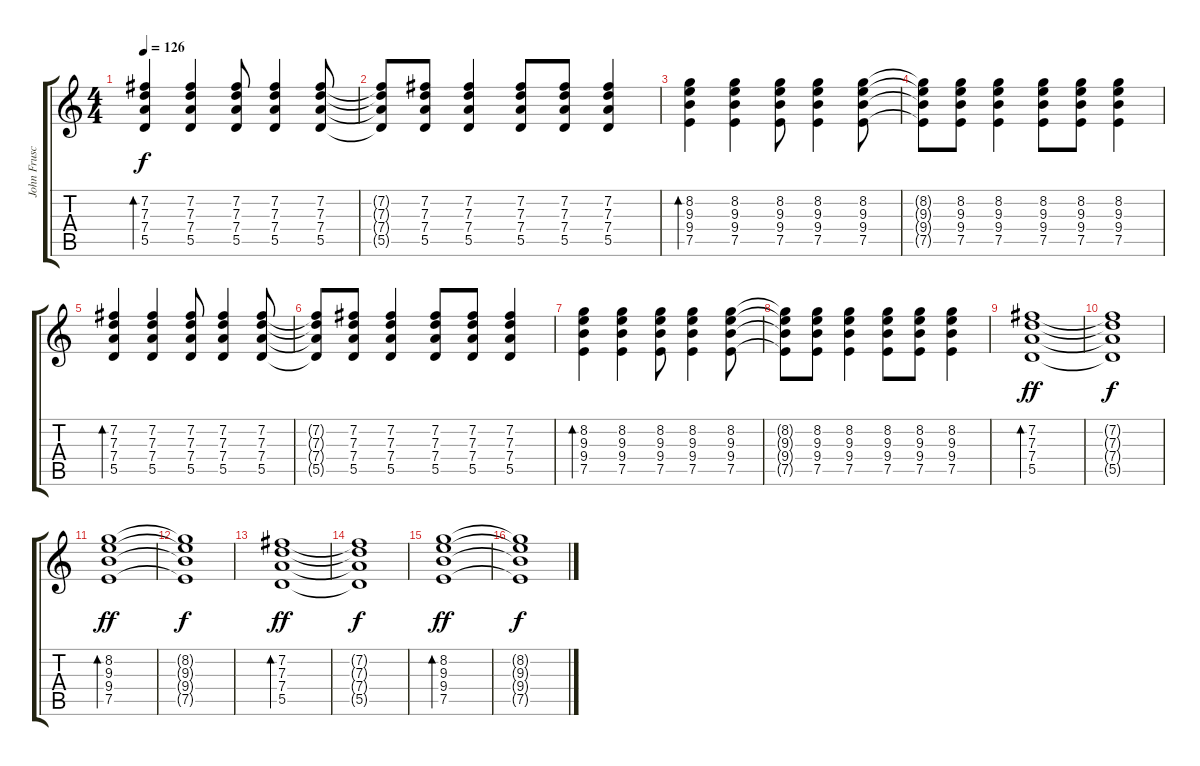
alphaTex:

\track ("John Frusciante" "John Frusc") {instrument electricguitarjazz}
\staff {score tabs}
\tuning (E4 B3 G3 D3 A2 E2) {hide}
\ts (4 4)
\tempo 126
\clef g2
\ks c
(7.2 7.3 7.4 5.5).4{bd 120 dy f instrument electricguitarjazz} (7.2 7.3 7.4 5.5).4 (7.2 7.3 7.4 5.5).8 (7.2 7.3 7.4 5.5).4 (7.2 7.3 7.4 5.5).8 |
(7.2{t} 7.3{t} 7.4{t} 5.5{t}).8 (7.2 7.3 7.4 5.5).8 (7.2 7.3 7.4 5.5).4 (7.2 7.3 7.4 5.5).8 (7.2 7.3 7.4 5.5).8 (7.2 7.3 7.4 5.5).4 |
(8.2 9.3 9.4 7.5).4{bd 60} (8.2 9.3 9.4 7.5).4 (8.2 9.3 9.4 7.5).8 (8.2 9.3 9.4 7.5).4 (8.2 9.3 9.4 7.5).8 |
(8.2{t} 9.3{t} 9.4{t} 7.5{t}).8 (8.2 9.3 9.4 7.5).8 (8.2 9.3 9.4 7.5).4 (8.2 9.3 9.4 7.5).8 (8.2 9.3 9.4 7.5).8 (8.2 9.3 9.4 7.5).4 |
(7.2 7.3 7.4 5.5).4{bd 60} (7.2 7.3 7.4 5.5).4 (7.2 7.3 7.4 5.5).8 (7.2 7.3 7.4 5.5).4 (7.2 7.3 7.4 5.5).8 |
(7.2{t} 7.3{t} 7.4{t} 5.5{t}).8 (7.2 7.3 7.4 5.5).8 (7.2 7.3 7.4 5.5).4 (7.2 7.3 7.4 5.5).8 (7.2 7.3 7.4 5.5).8 (7.2 7.3 7.4 5.5).4 |
(8.2 9.3 9.4 7.5).4{bd 60} (8.2 9.3 9.4 7.5).4 (8.2 9.3 9.4 7.5).8 (8.2 9.3 9.4 7.5).4 (8.2 9.3 9.4 7.5).8 |
(8.2{t} 9.3{t} 9.4{t} 7.5{t}).8 (8.2 9.3 9.4 7.5).8 (8.2 9.3 9.4 7.5).4 (8.2 9.3 9.4 7.5).8 (8.2 9.3 9.4 7.5).8 (8.2 9.3 9.4 7.5).4 |
(7.2 7.3 7.4 5.5).1{bd 60 dy ff} |
(7.2{t} 7.3{t} 7.4{t} 5.5{t}).1{dy f} |
(8.2 9.3 9.4 7.5).1{bd 60 dy ff} |
(8.2{t} 9.3{t} 9.4{t} 7.5{t}).1{dy f} |
(7.2 7.3 7.4 5.5).1{bd 60 dy ff} |
(7.2{t} 7.3{t} 7.4{t} 5.5{t}).1{dy f} |
(8.2 9.3 9.4 7.5).1{bd 60 dy ff} |
(8.2{t} 9.3{t} 9.4{t} 7.5{t}).1{dy f}
